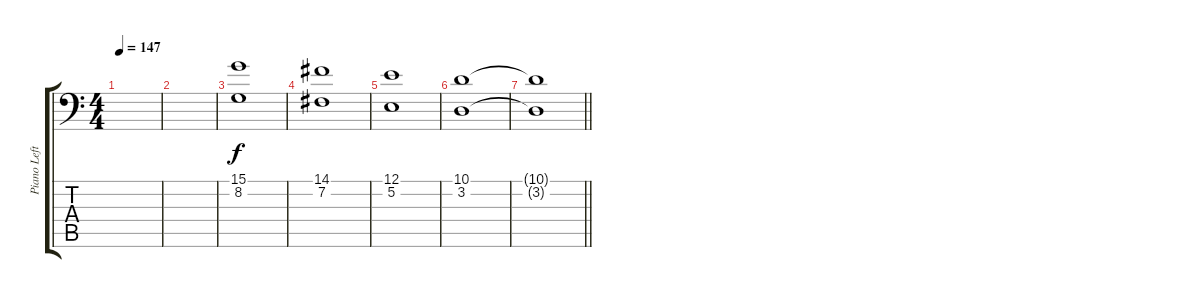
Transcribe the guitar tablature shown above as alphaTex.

\track ("Piano Left" "Piano Left") {instrument acousticgrandpiano}
\staff {score tabs}
\tuning (E3 B2 G2 D2 A1 E1) {hide}
\ts (4 4)
\tempo 147
\clef f4
\ks c
|
|
(15.1 8.2).1 |
(14.1 7.2).1 |
(12.1 5.2).1 |
(10.1 3.2).1 |
\barLineRight lightlight
(10.1{t} 3.2{t}).1
